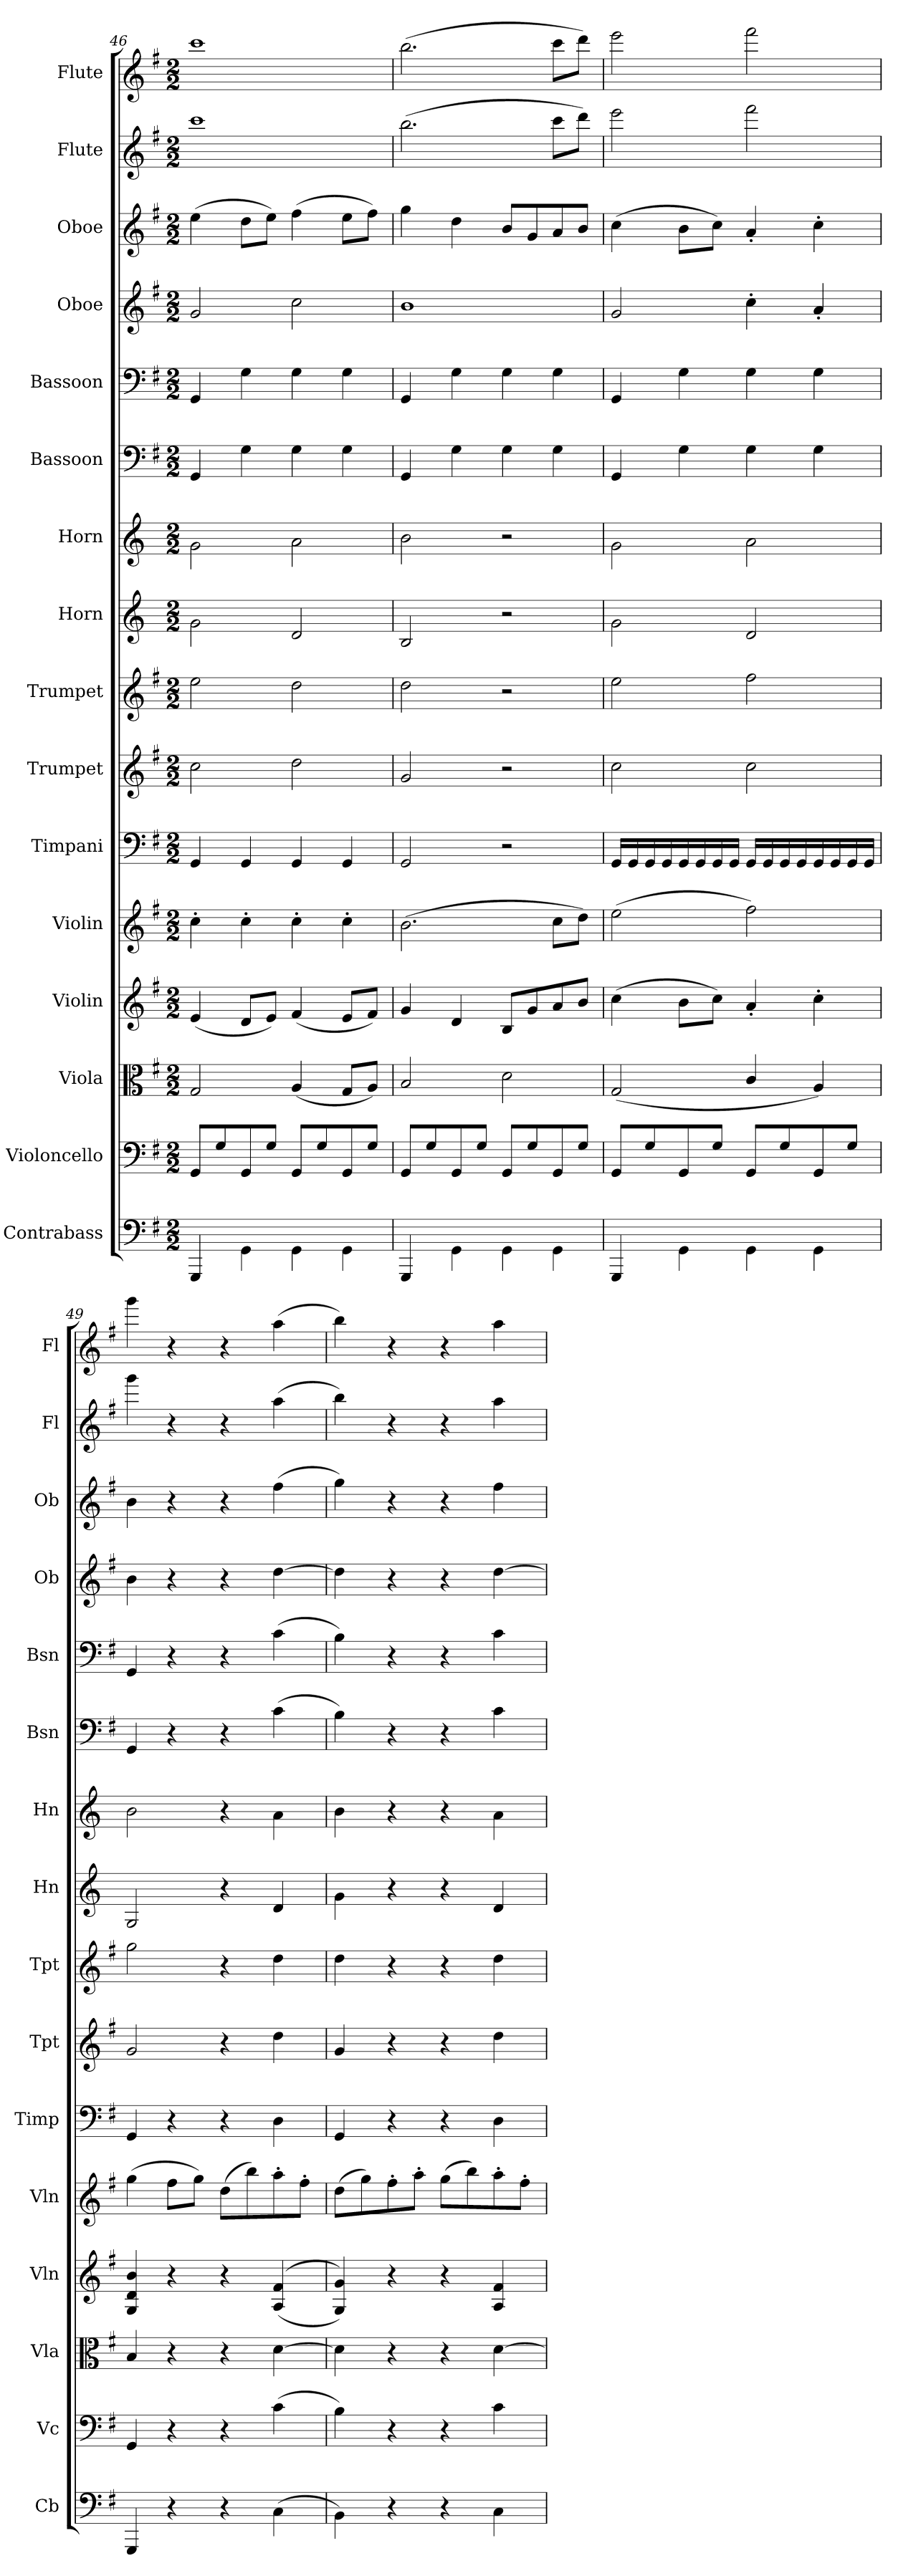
**kern	**kern	**kern	**kern	**kern	**kern	**kern	**kern	**kern	**kern	**kern	**kern	**kern	**kern	**kern	**kern
*part16	*part15	*part14	*part13	*part12	*part11	*part10	*part9	*part8	*part7	*part6	*part5	*part4	*part3	*part2	*part1
*staff16	*staff15	*staff14	*staff13	*staff12	*staff11	*staff10	*staff9	*staff8	*staff7	*staff6	*staff5	*staff4	*staff3	*staff2	*staff1
*I"Contrabass	*I"Violoncello	*I"Viola	*I"Violin	*I"Violin	*I"Timpani	*I"Trumpet	*I"Trumpet	*I"Horn	*I"Horn	*I"Bassoon	*I"Bassoon	*I"Oboe	*I"Oboe	*I"Flute	*I"Flute
*I'Cb	*I'Vc	*I'Vla	*I'Vln	*I'Vln	*I'Timp	*I'Tpt	*I'Tpt	*I'Hn	*I'Hn	*I'Bsn	*I'Bsn	*I'Ob	*I'Ob	*I'Fl	*I'Fl
*clefF4	*clefF4	*clefC3	*clefG2	*clefG2	*	*clefG2	*clefG2	*clefG2	*clefG2	*clefF4	*clefF4	*clefG2	*clefG2	*clefG2	*clefG2
*k[f#]	*k[f#]	*k[f#]	*k[f#]	*k[f#]	*k[f#]	*k[f#]	*k[f#]	*k[]	*k[]	*k[f#]	*k[f#]	*k[f#]	*k[f#]	*k[f#]	*k[f#]
*M2/2	*M2/2	*M2/2	*M2/2	*M2/2	*M2/2	*M2/2	*M2/2	*M2/2	*M2/2	*M2/2	*M2/2	*M2/2	*M2/2	*M2/2	*M2/2
=46	=46	=46	=46	=46	=46	=46	=46	=46	=46	=46	=46	=46	=46	=46	=46
4GGG/	8GG/L	2G/	(4e/	4cc'\	4GG/	2cc\	2ee\	2g\	2g\	4GG/	4GG/	2g/	(4ee\	1ccc\	1ccc\
.	8G/	.	.	.	.	.	.	.	.	.	.	.	.	.	.
4GG\	8GG/	.	8d/L	4cc'\	4GG/	.	.	.	.	4G\	4G\	.	8dd\L	.	.
.	8G/J	.	8e/J)	.	.	.	.	.	.	.	.	.	8ee\J)	.	.
4GG\	8GG/L	(4A/	(4f#/	4cc'\	4GG/	2dd\	2dd\	2d/	2a\	4G\	4G\	2cc\	(4ff#\	.	.
.	8G/	.	.	.	.	.	.	.	.	.	.	.	.	.	.
4GG\	8GG/	8G/L	8e/L	4cc'\	4GG/	.	.	.	.	4G\	4G\	.	8ee\L	.	.
.	8G/J	8A/J)	8f#/J)	.	.	.	.	.	.	.	.	.	8ff#\J)	.	.
=47	=47	=47	=47	=47	=47	=47	=47	=47	=47	=47	=47	=47	=47	=47	=47
4GGG/	8GG/L	2B/	4g/	(2.b\	2GG/	2g/	2dd\	2B/	2b\	4GG/	4GG/	1b\	4gg\	(2.bb\	(2.bb\
.	8G/	.	.	.	.	.	.	.	.	.	.	.	.	.	.
4GG\	8GG/	.	4d/	.	.	.	.	.	.	4G\	4G\	.	4dd\	.	.
.	8G/J	.	.	.	.	.	.	.	.	.	.	.	.	.	.
4GG\	8GG/L	2d\	8B/L	.	2r	2r	2r	2r	2r	4G\	4G\	.	8b/L	.	.
.	8G/	.	8g/	.	.	.	.	.	.	.	.	.	8g/	.	.
4GG\	8GG/	.	8a/	8cc\L	.	.	.	.	.	4G\	4G\	.	8a/	8ccc\L	8ccc\L
.	8G/J	.	8b/J	8dd\J)	.	.	.	.	.	.	.	.	8b/J	8ddd\J)	8ddd\J)
=48	=48	=48	=48	=48	=48	=48	=48	=48	=48	=48	=48	=48	=48	=48	=48
4GGG/	8GG/L	(2G/	(4cc\	(2ee\	16GG/LL	2cc\	2ee\	2g\	2g\	4GG/	4GG/	2g/	(4cc\	2eee\	2eee\
.	.	.	.	.	16GG/	.	.	.	.	.	.	.	.	.	.
.	8G/	.	.	.	16GG/	.	.	.	.	.	.	.	.	.	.
.	.	.	.	.	16GG/	.	.	.	.	.	.	.	.	.	.
4GG\	8GG/	.	8b\L	.	16GG/	.	.	.	.	4G\	4G\	.	8b\L	.	.
.	.	.	.	.	16GG/	.	.	.	.	.	.	.	.	.	.
.	8G/J	.	8cc\J)	.	16GG/	.	.	.	.	.	.	.	8cc\J)	.	.
.	.	.	.	.	16GG/JJ	.	.	.	.	.	.	.	.	.	.
4GG\	8GG/L	4c/	4a'/	2ff#\)	16GG/LL	2cc\	2ff#\	2d/	2a\	4G\	4G\	4cc'\	4a'/	2fff#\	2fff#\
.	.	.	.	.	16GG/	.	.	.	.	.	.	.	.	.	.
.	8G/	.	.	.	16GG/	.	.	.	.	.	.	.	.	.	.
.	.	.	.	.	16GG/	.	.	.	.	.	.	.	.	.	.
4GG\	8GG/	4A/)	4cc'\	.	16GG/	.	.	.	.	4G\	4G\	4a'/	4cc'\	.	.
.	.	.	.	.	16GG/	.	.	.	.	.	.	.	.	.	.
.	8G/J	.	.	.	16GG/	.	.	.	.	.	.	.	.	.	.
.	.	.	.	.	16GG/JJ	.	.	.	.	.	.	.	.	.	.
=49	=49	=49	=49	=49	=49	=49	=49	=49	=49	=49	=49	=49	=49	=49	=49
4GGG/	4GG/	4B/	4G/ 4d/ 4b/	(4gg\	4GG/	2g/	2gg\	2G/	2b\	4GG/	4GG/	4b\	4b\	4ggg\	4ggg\
4r	4r	4r	4r	8ff#\L	4r	.	.	.	.	4r	4r	4r	4r	4r	4r
.	.	.	.	8gg\J)	.	.	.	.	.	.	.	.	.	.	.
4r	4r	4r	4r	(8dd\L	4r	4r	4r	4r	4r	4r	4r	4r	4r	4r	4r
.	.	.	.	8bb\)	.	.	.	.	.	.	.	.	.	.	.
(4C\	(4c\	[4d\	(<(>4A/ 4f#/	8aa'\	4D\	4dd\	4dd\	4d/	4a\	(4c\	(4c\	[4dd\	(4ff#\	(4aa\	(4aa\
.	.	.	.	8ff#'\J	.	.	.	.	.	.	.	.	.	.	.
=50	=50	=50	=50	=50	=50	=50	=50	=50	=50	=50	=50	=50	=50	=50	=50
4BB\)	4B\)	4d\]	4G/ 4g/))	(8dd\L	4GG/	4g/	4dd\	4g\	4b\	4B\)	4B\)	4dd\]	4gg\)	4bb\)	4bb\)
.	.	.	.	8gg\)	.	.	.	.	.	.	.	.	.	.	.
4r	4r	4r	4r	8ff#'\	4r	4r	4r	4r	4r	4r	4r	4r	4r	4r	4r
.	.	.	.	8aa'\J	.	.	.	.	.	.	.	.	.	.	.
4r	4r	4r	4r	(8gg\L	4r	4r	4r	4r	4r	4r	4r	4r	4r	4r	4r
.	.	.	.	8bb\)	.	.	.	.	.	.	.	.	.	.	.
4C\	4c\	[4d\	4A/ 4f#/	8aa'\	4D\	4dd\	4dd\	4d/	4a\	4c\	4c\	[4dd\	4ff#\	4aa\	4aa\
.	.	.	.	8ff#'\J	.	.	.	.	.	.	.	.	.	.	.
=	=	=	=	=	=	=	=	=	=	=	=	=	=	=	=
*-	*-	*-	*-	*-	*-	*-	*-	*-	*-	*-	*-	*-	*-	*-	*-
